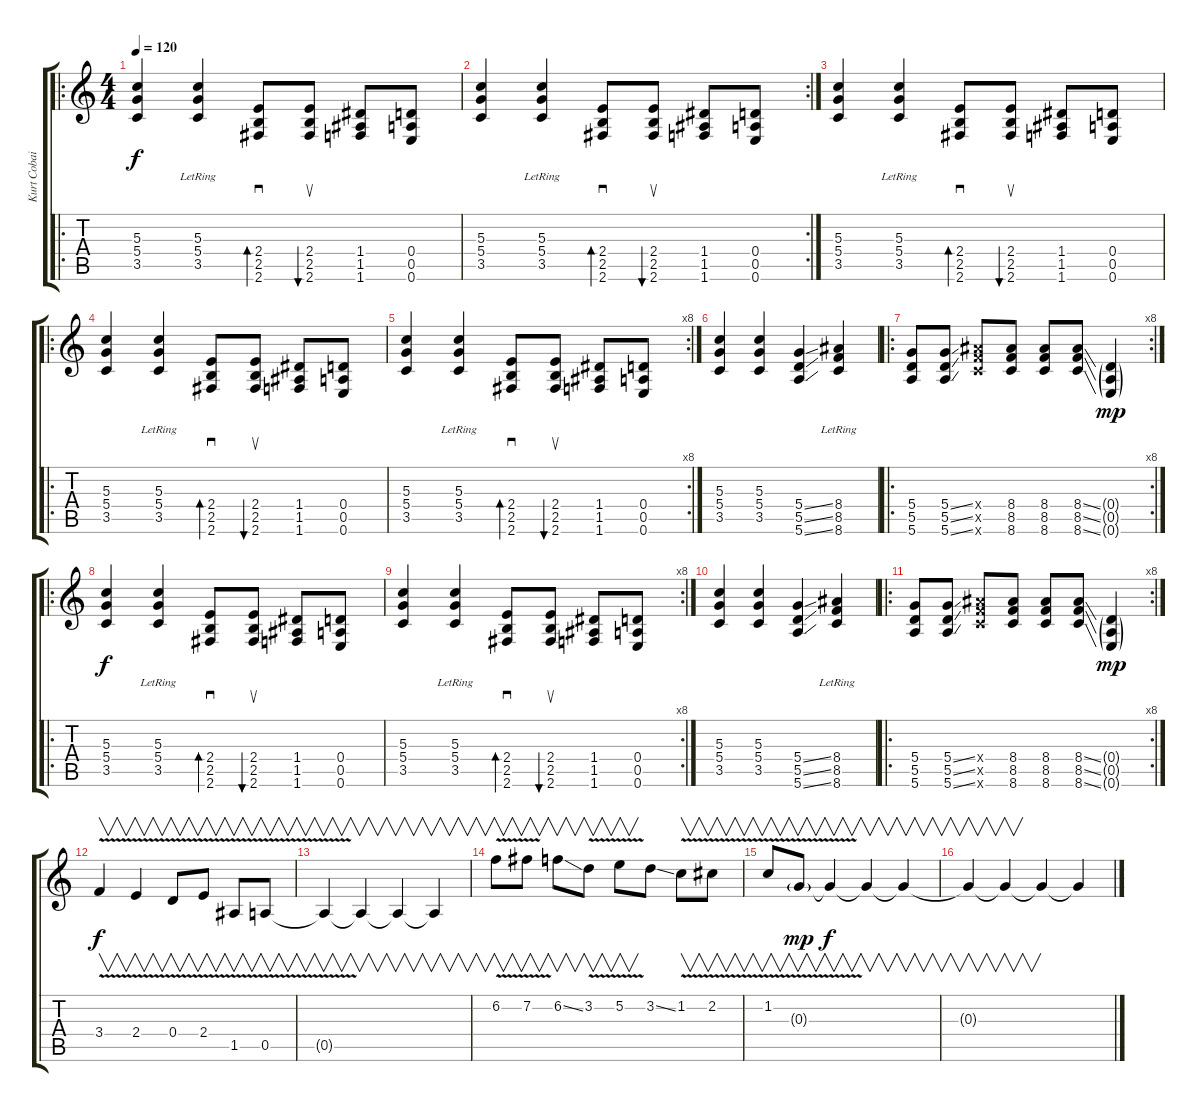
\track ("Kurt Cobain" "Kurt Cobai") {instrument distortionguitar}
\staff {score tabs}
\tuning (E4 B3 G3 D3 A2 E2) {hide}
\ro
\ts (4 4)
\tempo 120
\clef g2
\ks c
(5.3 5.4 3.5).4{dy f instrument distortionguitar} (5.3{lr} 5.4{lr} 3.5{lr}).4 (2.4 2.5 2.6).8{sd bd 60} (2.4 2.5 2.6).8{su bu 60} (1.4 1.5 1.6).8 (0.4 0.5 0.6).8 |
\rc 2
(5.3 5.4 3.5).4 (5.3{lr} 5.4{lr} 3.5{lr}).4 (2.4 2.5 2.6).8{sd bd 60} (2.4 2.5 2.6).8{su bu 60} (1.4 1.5 1.6).8 (0.4 0.5 0.6).8 |
(5.3 5.4 3.5).4 (5.3{lr} 5.4{lr} 3.5{lr}).4 (2.4 2.5 2.6).8{sd bd 60} (2.4 2.5 2.6).8{su bu 60} (1.4 1.5 1.6).8 (0.4 0.5 0.6).8 |
\ro
(5.3 5.4 3.5).4 (5.3{lr} 5.4{lr} 3.5{lr}).4 (2.4 2.5 2.6).8{sd bd 60} (2.4 2.5 2.6).8{su bu 60} (1.4 1.5 1.6).8 (0.4 0.5 0.6).8 |
\rc 8
(5.3 5.4 3.5).4 (5.3{lr} 5.4{lr} 3.5{lr}).4 (2.4 2.5 2.6).8{sd bd 60} (2.4 2.5 2.6).8{su bu 60} (1.4 1.5 1.6).8 (0.4 0.5 0.6).8 |
(5.3 5.4 3.5).4 (5.3 5.4 3.5).4 (5.4{ss} 5.5{ss} 5.6{ss}).4 (8.4{lr} 8.5{lr} 8.6{lr}).4 |
\ro
\rc 8
(5.4 5.5 5.6).8 (5.4{ss} 5.5{ss} 5.6{ss}).8 (8.4{x} 8.5{x} 8.6{x}).8 (8.4 8.5 8.6).8 (8.4 8.5 8.6).8 (8.4{ss} 8.5{ss} 8.6{ss}).8 (0.4{g} 0.5{g} 0.6{g}).4{dy mp} |
\ro
(5.3 5.4 3.5).4{dy f} (5.3{lr} 5.4{lr} 3.5{lr}).4 (2.4 2.5 2.6).8{sd bd 60} (2.4 2.5 2.6).8{su bu 60} (1.4 1.5 1.6).8 (0.4 0.5 0.6).8 |
\rc 8
(5.3 5.4 3.5).4 (5.3{lr} 5.4{lr} 3.5{lr}).4 (2.4 2.5 2.6).8{sd bd 60} (2.4 2.5 2.6).8{su bu 60} (1.4 1.5 1.6).8 (0.4 0.5 0.6).8 |
(5.3 5.4 3.5).4 (5.3 5.4 3.5).4 (5.4{ss} 5.5{ss} 5.6{ss}).4 (8.4{lr} 8.5{lr} 8.6{lr}).4 |
\ro
\rc 8
(5.4 5.5 5.6).8 (5.4{ss} 5.5{ss} 5.6{ss}).8 (8.4{x} 8.5{x} 8.6{x}).8 (8.4 8.5 8.6).8 (8.4 8.5 8.6).8 (8.4{ss} 8.5{ss} 8.6{ss}).8 (0.4{g} 0.5{g} 0.6{g}).4{dy mp} |
3.4{v}.4{v dy f} 2.4{v}.4{v} 0.4{v}.8{v} 2.4{v}.8{v} 1.5{v}.8{v} 0.5{v}.8{v} |
0.5{t}.4{v} 0.5{t}.4{v} 0.5{t}.4{v} 0.5{t}.4{v} |
6.2{v}.8{v} 7.2{v}.8{v} 6.2{ss}.8{v} 3.2{v}.8{v} 5.2{v}.8{v} 3.2{ss}.8 1.2{v}.8{v} 2.2{v}.8{v} |
1.2{v}.8{v} 0.3{v g}.8{v dy mp} 0.3{t}.4{v dy f} 0.3{t}.4{v} 0.3{t}.4{v} |
0.3{t}.4{v} 0.3{t}.4{v} 0.3{t}.4 0.3{t}.4
